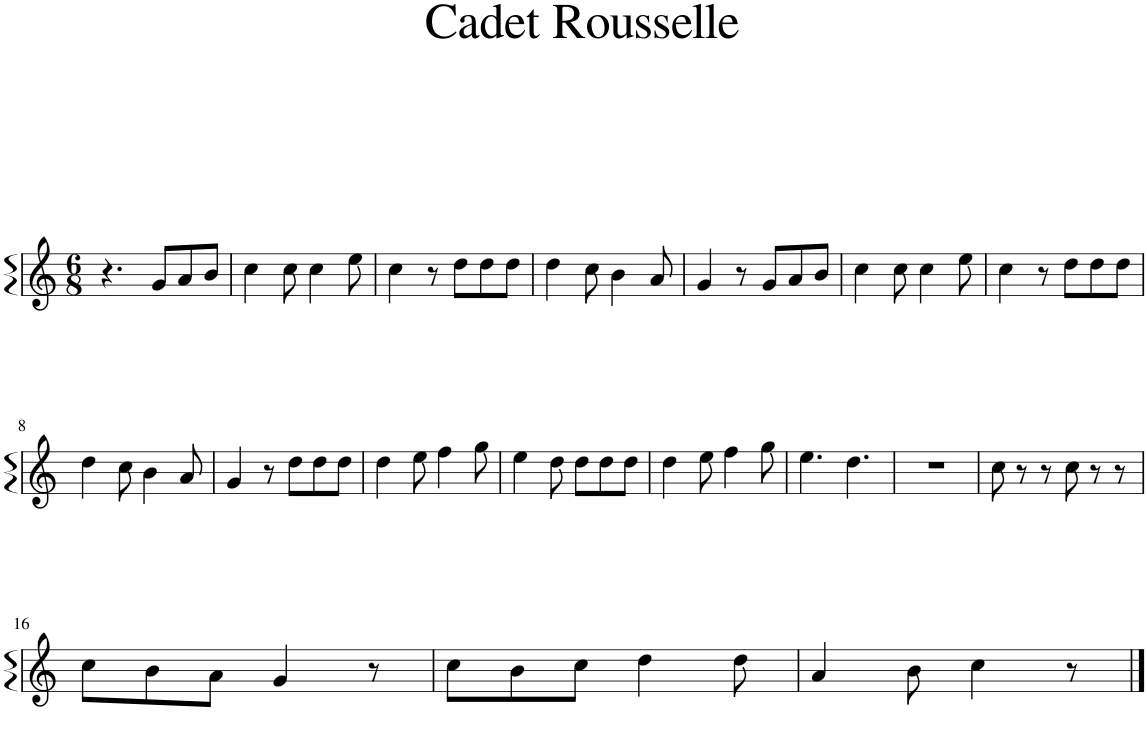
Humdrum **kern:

**kern
*part1
*staff1
*I"Harp
*I'Hrp.
*clefG2
*k[]
*M6/8
=1
4.r
8g/L
8a/
8b/J
=2
4cc\
8cc\
4cc\
8ee\
=3
4cc\
8r
8dd\L
8dd\
8dd\J
=4
4dd\
8cc\
4b\
8a/
=5
4g/
8r
8g/L
8a/
8b/J
=6
4cc\
8cc\
4cc\
8ee\
=7
4cc\
8r
8dd\L
8dd\
8dd\J
!!LO:LB:g=z
=8
4dd\
8cc\
4b\
8a/
=9
4g/
8r
8dd\L
8dd\
8dd\J
=10
4dd\
8ee\
4ff\
8gg\
=11
4ee\
8dd\
8dd\L
8dd\
8dd\J
=12
4dd\
8ee\
4ff\
8gg\
=13
4.ee\
4.dd\
=14
2.r
=15
8cc\
8r
8r
8cc\
8r
8r
!!LO:LB:g=z
=16
8cc\L
8b\
8a\J
4g/
8r
=17
8cc\L
8b\
8cc\J
4dd\
8dd\
=18
4a/
8b\
4cc\
8r
==
*-
